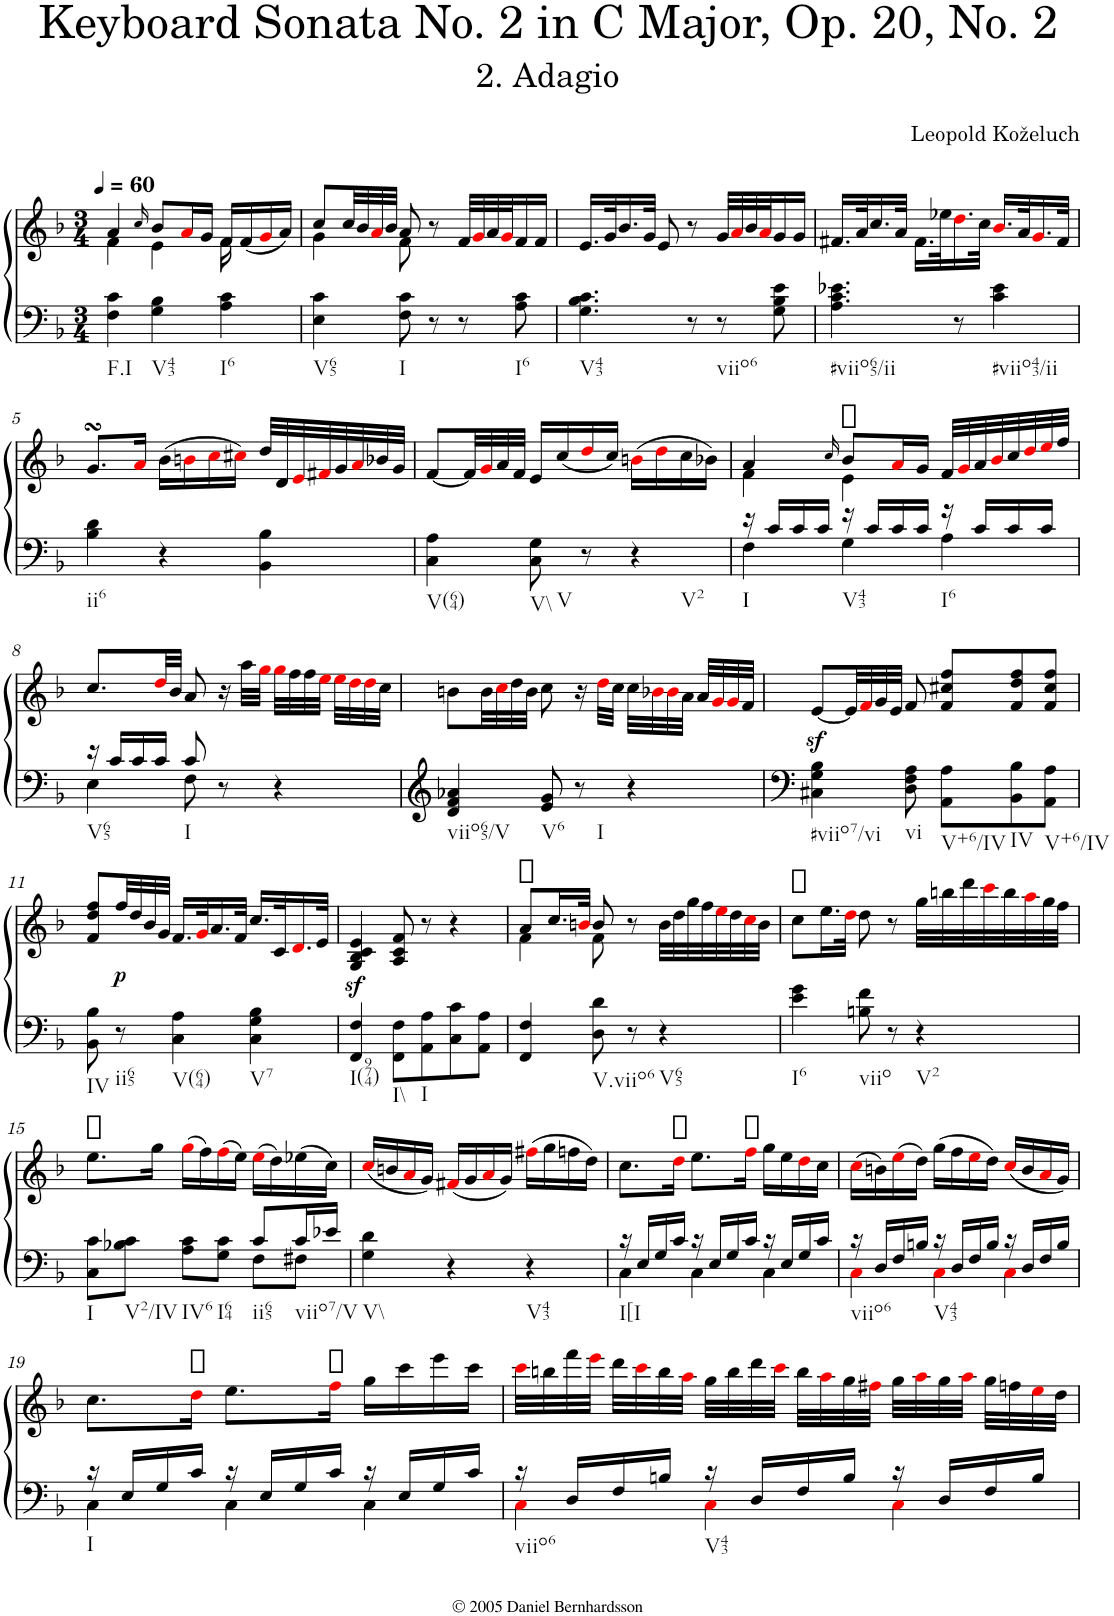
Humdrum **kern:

**kern	**kern	**dynam
*part1	*part1	*part1
*staff2	*staff1	*staff1/2
*I"Piano	*	*
*I'Pno.	*	*
*clefF4	*clefG2	*
*k[b-]	*k[b-]	*
*F:	*F:	*
*M3/4	*M3/4	*
*MM60	*MM60	*
=1	=1	=1
*	*^	*
!LO:TX:b:t=F.I	!	!	!
4F\ 4c\	4a/	4f\	.
.	16qcc/	.	.
!LO:TX:b:t=V43	!	!	!
4G\ 4B-\	8b-/L	4e\	.
.	16ai/L	.	.
.	16g/JJ	.	.
!LO:TX:b:t=I6	!	!	!
4A\ 4c\	16f/LL	16f\	.
.	(16f/	16ryy	.
.	16gi/	8ryy	.
.	16a/JJ)	.	.
=2	=2	=2	=2
!LO:TX:b:t=V65	!	!	!
4E\ 4c\	8cc/L	4g\	.
.	32cc/LL	.	.
.	32b-/	.	.
.	32ai/	.	.
.	32b-/JJJ	.	.
!LO:TX:b:t=I	!	!	!
8F\ 8c\	8a/	8f\	.
8r	8r	8ryy	.
8r	32f/LLL	4ryy	.
.	32gi/	.	.
.	32a/	.	.
.	32gi/J	.	.
!LO:TX:b:t=I6	!	!	!
8A\ 8c\	16f/	.	.
.	16f/JJ	.	.
*	*v	*v	*
=3	=3	=3
!LO:TX:b:t=V43	!	!
4.G\ 4.B-\ 4.c\	16.e/LL	.
.	32g/K	.
.	16.b-/	.
.	32g/JJk	.
.	8e/	.
8r	8r	.
!LO:TX:b:t=viio6	!	!
8r	32g/LLL	.
.	32ai/	.
.	32b-/	.
.	32ai/J	.
8G\ 8B-\ 8e\	16g/	.
.	16g/JJ	.
=4	=4	=4
!LO:TX:b:t=#viio65/ii	!	!
4.A\ 4.c\ 4.e-X\	16.f#X/LL	.
.	32a/K	.
.	16.cc/	.
.	32a/JJk	.
.	16.f#\LL	.
.	32ee-X\K	.
8r	16.ddi\	.
.	32cc\JJk	.
!LO:TX:b:t=#viio43/ii	!	!
4c\ 4e-\	16.b-i/LL	.
.	32a/K	.
.	16.gi/	.
.	32f#/JJk	.
!!LO:LB:g=z
=5	=5	=5
!LO:TX:b:t=ii6	!	!
4B-\ 4d\	8.gsSSS/L	.
.	16ai/Jk	.
4r	(16b-\LL	.
.	16bni\	.
.	16cci\	.
.	16cc#Xi\JJ)	.
4BB-\ 4B-\	32dd/LLL	.
.	32d/	.
.	32ei/	.
.	32f#Xi/	.
.	32g/	.
.	32ai/	.
.	32b-X/	.
.	32g/JJJ	.
=6	=6	=6
!LO:TX:b:t=V(64)	!	!
4C\ 4A\	[<8f/L	.
.	32f/LL]	.
.	32gi/	.
.	32a/	.
.	32f/JJJ	.
!LO:TX:b:t=V\\	!	!
!LO:TX:b:t=V	!	!
8C\ 8G\	16e/LL	.
.	(16cc/	.
8r	16ddi/	.
.	16cc/JJ)	.
!LO:TX:b:t=V2	!	!
4r	(16bni\LL	.
.	16ddi\	.
.	16cc\	.
.	16b-X\JJ)	.
=7	=7	=7
*^	*^	*
!LO:TX:b:t=I	!	!	!	!
16r	4F\	4a/	4f\	.
16c/LL	.	.	.	.
16c/	.	.	.	.
16c/JJ	.	.	.	.
.	.	16qcc/	.	.
!LO:TX:b:t=V43	!	!	!	!
16r	4G\	8b-/L	4e\	.
16c/LL	.	.	.	.
16c/	.	16ai/L	.	.
16c/JJ	.	16g/JJ	.	.
!LO:TX:b:t=I6	!	!	!	!
16r	4A\	32f/LLL	4ryy	.
.	.	32gi/	.	.
16c/LL	.	32a/	.	.
.	.	32b-i/	.	.
16c/	.	32cc/	.	.
.	.	32ddi/	.	.
16c/JJ	.	32eei/	.	.
.	.	32ff/JJJ	.	.
*	*	*v	*v	*
!!LO:LB:g=z
=8	=8	=8	=8
!LO:TX:b:t=V65	!	!	!
16r	4E\	8.cc/L	.
16c/LL	.	.	.
16c/	.	.	.
16c/JJ	.	32ddi/LL	.
.	.	32b-/JJJ	.
!LO:TX:b:t=I	!	!	!
8c/	8F\	8a/	.
8r	8ryy	16r	.
.	.	32aa\LLL	.
.	.	32ggi\JJJ	.
4r	4ryy	32ggi\LLL	.
.	.	32ff\	.
.	.	32ff\	.
.	.	32eei\JJJ	.
.	.	32eei\LLL	.
.	.	32ddi\	.
.	.	32ddi\	.
.	.	32cc\JJJ	.
*v	*v	*	*
=9	=9	=9
!LO:TX:b:t=viio65/V	!	!
4d/ 4f/ 4a-X/	8bn\L	.
.	32b\LL	.
.	32cci\	.
.	32dd\	.
.	32b\JJJ	.
!LO:TX:b:t=V6	!	!
8e/ 8g/	8cc\	.
!LO:TX:b:t=I	!	!
8r	16r	.
.	32ddi\LLL	.
.	32cc\JJJ	.
4r	32cc\LLL	.
.	32b-Xi\	.
.	32b-i\	.
.	32a\JJJ	.
.	32a/LLL	.
.	32gi/	.
.	32gi/	.
.	32f/JJJ	.
=10	=10	=10
!LO:TX:b:t=#viio7/vi	!	!
4C#X\ 4G\ 4B-\	[<8ez</L	.
.	32e/LL]	.
.	32fi/	.
.	32g/	.
.	32e/JJJ	.
!LO:TX:b:t=vi	!	!
8D\ 8F\ 8A\	8f/	.
!LO:TX:b:t=V+6/IV	!	!
8AA\ 8A\L	8f/ 8cc#X/ 8ff/L	.
!LO:TX:b:t=IV	!	!
8BB-\ 8B-\	8f/ 8dd/ 8ff/	.
!LO:TX:b:t=V+6/IV	!	!
8AA\ 8A\J	8f/ 8cc#/ 8ff/J	.
!!LO:LB:g=z
=11	=11	=11
!LO:TX:b:t=IV	!	!
8BB-\ 8B-\	8f/ 8dd/ 8ff/L	.
!LO:TX:b:t=ii65	!	!
!	!	!LO:DY:b
8r	32ff/LL	p
.	32dd/	.
.	32b-/	.
.	32g/JJJ	.
!LO:TX:b:t=V(64)	!	!
4C\ 4A\	16.f/LL	.
.	32gi/K	.
.	16.a/	.
.	32f/JJk	.
!LO:TX:b:t=V7	!	!
4C\ 4G\ 4B-\	16.cc/LL	.
.	32c/K	.
.	16.di/	.
.	32e/JJk	.
=12	=12	=12
!LO:TX:b:t=I(974)	!	!
4FF/ 4F/	4G/z< 4B-/z< 4c/z< 4e/z<	.
!LO:TX:b:t=I\\	!	!
8FF\ 8F\L	8A/ 8c/ 8f/	.
!LO:TX:b:t=I	!	!
8AA\ 8A\	8r	.
8C\ 8c\	4r	.
8AA\ 8A\J	.	.
=13	=13	=13
*	*^	*
4FF/ 4F/	8a/L	4f\	.
.	16.cc/L	.	.
.	32bni/JJk	.	.
!LO:TX:b:t=V.viio6	!	!	!
8D\ 8d\	8b/	8f\	.
8r	8r	8ryy	.
!LO:TX:b:t=V65	!	!	!
4r	32b\LLL	4ryy	.
.	32dd\	.	.
.	32gg\	.	.
.	32ff\	.	.
.	32eei\	.	.
.	32dd\	.	.
.	32cci\	.	.
.	32b\JJJ	.	.
*	*v	*v	*
=14	=14	=14
!LO:TX:b:t=I6	!	!
4e\ 4g\	8cc\L	.
.	16.ee\L	.
.	32ddi\JJk	.
!LO:TX:b:t=viio	!	!
8Bn\ 8f\	8dd\	.
8r	8r	.
!LO:TX:b:t=V2	!	!
4r	32gg\LLL	.
.	32bbn\	.
.	32ddd\	.
.	32ccci\	.
.	32bb\	.
.	32aai\	.
.	32gg\	.
.	32ff\JJJ	.
!!LO:LB:g=z
=15	=15	=15
*^	*	*
!LO:TX:b:t=I	!	!	!
8C\ 8c\L	2ryy	8.ee\L	.
!LO:TX:b:t=V2/IV	!	!	!
8B-X\ 8c\J	.	.	.
.	.	16gg\Jk	.
!LO:TX:b:t=IV6	!	!	!
8A\ 8c\L	.	(16ggi\LL	.
.	.	16ff\)	.
!LO:TX:b:t=I64	!	!	!
8G\ 8c\J	.	(16ffi\	.
.	.	16ee\JJ)	.
!LO:TX:b:t=ii65	!	!	!
8c/L	8F\L	(16eei\LL	.
.	.	16dd\)	.
!LO:TX:b:t=viio7/V	!	!	!
16c/L	8F#X\J	(16ee-X\	.
16e-X/JJ	.	16cc\JJ)	.
*v	*v	*	*
=16	=16	=16
!LO:TX:b:t=V\\	!	!
4G\ 4d\	(16cci/LL	.
.	16bn/	.
.	16ai/	.
.	16g/JJ)	.
4r	(16f#Xi/LL	.
.	16g/	.
.	16ai/	.
.	16g/JJ)	.
!LO:TX:b:t=V43	!	!
4r	(16ff#Xi\LL	.
.	16gg\	.
.	16ffn\	.
.	16dd\JJ)	.
=17	=17	=17
*^	*	*
!LO:TX:b:t=I[I	!	!	!
16r	4C\	8.cc\L	.
16E/LL	.	.	.
16G/	.	.	.
16c/JJ	.	16ddi\Jk	.
16r	4C\	8.ee\L	.
16E/LL	.	.	.
16G/	.	.	.
16c/JJ	.	16ffi\Jk	.
16r	4C\	16gg\LL	.
16E/LL	.	16ee\	.
16G/	.	16ddi\	.
16c/JJ	.	16cc\JJ	.
=18	=18	=18	=18
!LO:TX:b:t=viio6	!	!	!
16r	4Ci\	(16cci\LL	.
16D/LL	.	16bn\)	.
16F/	.	(16eei\	.
16Bn/JJ	.	16dd\JJ)	.
!LO:TX:b:t=V43	!	!	!
16r	4Ci\	(16gg\LL	.
16D/LL	.	16ff\	.
16F/	.	16eei\	.
16B/JJ	.	16dd\JJ)	.
16r	4Ci\	(16cci/LL	.
16D/LL	.	16b/	.
16F/	.	16ai/	.
16B/JJ	.	16g/JJ)	.
!!LO:LB:g=z
=19	=19	=19	=19
!LO:TX:b:t=I	!	!	!
16r	4C\	8.cc\L	.
16E/LL	.	.	.
16G/	.	.	.
16c/JJ	.	16ddi\Jk	.
16r	4C\	8.ee\L	.
16E/LL	.	.	.
16G/	.	.	.
16c/JJ	.	16ffi\Jk	.
16r	4C\	16gg\LL	.
16E/LL	.	16ccc\	.
16G/	.	16eee\	.
16c/JJ	.	16ccc\JJ	.
=20	=20	=20	=20
!LO:TX:b:t=viio6	!	!	!
16r	4Ci\	32ccci\LLL	.
.	.	32bbn\	.
16D/LL	.	32fff\	.
.	.	32eeei\JJJ	.
16F/	.	32ddd\LLL	.
.	.	32ccci\	.
16Bn/JJ	.	32bb\	.
.	.	32aai\JJJ	.
!LO:TX:b:t=V43	!	!	!
16r	4Ci\	32gg\LLL	.
.	.	32bb\	.
16D/LL	.	32ddd\	.
.	.	32ccci\JJJ	.
16F/	.	32bb\LLL	.
.	.	32aai\	.
16B/JJ	.	32gg\	.
.	.	32ff#Xi\JJJ	.
16r	4Ci\	32gg\LLL	.
.	.	32aai\	.
16D/LL	.	32gg\	.
.	.	32aai\JJJ	.
16F/	.	32gg\LLL	.
.	.	32ffn\	.
16B/JJ	.	32eei\	.
.	.	32dd\JJJ	.
*v	*v	*	*
=	=	=
*-	*-	*-
